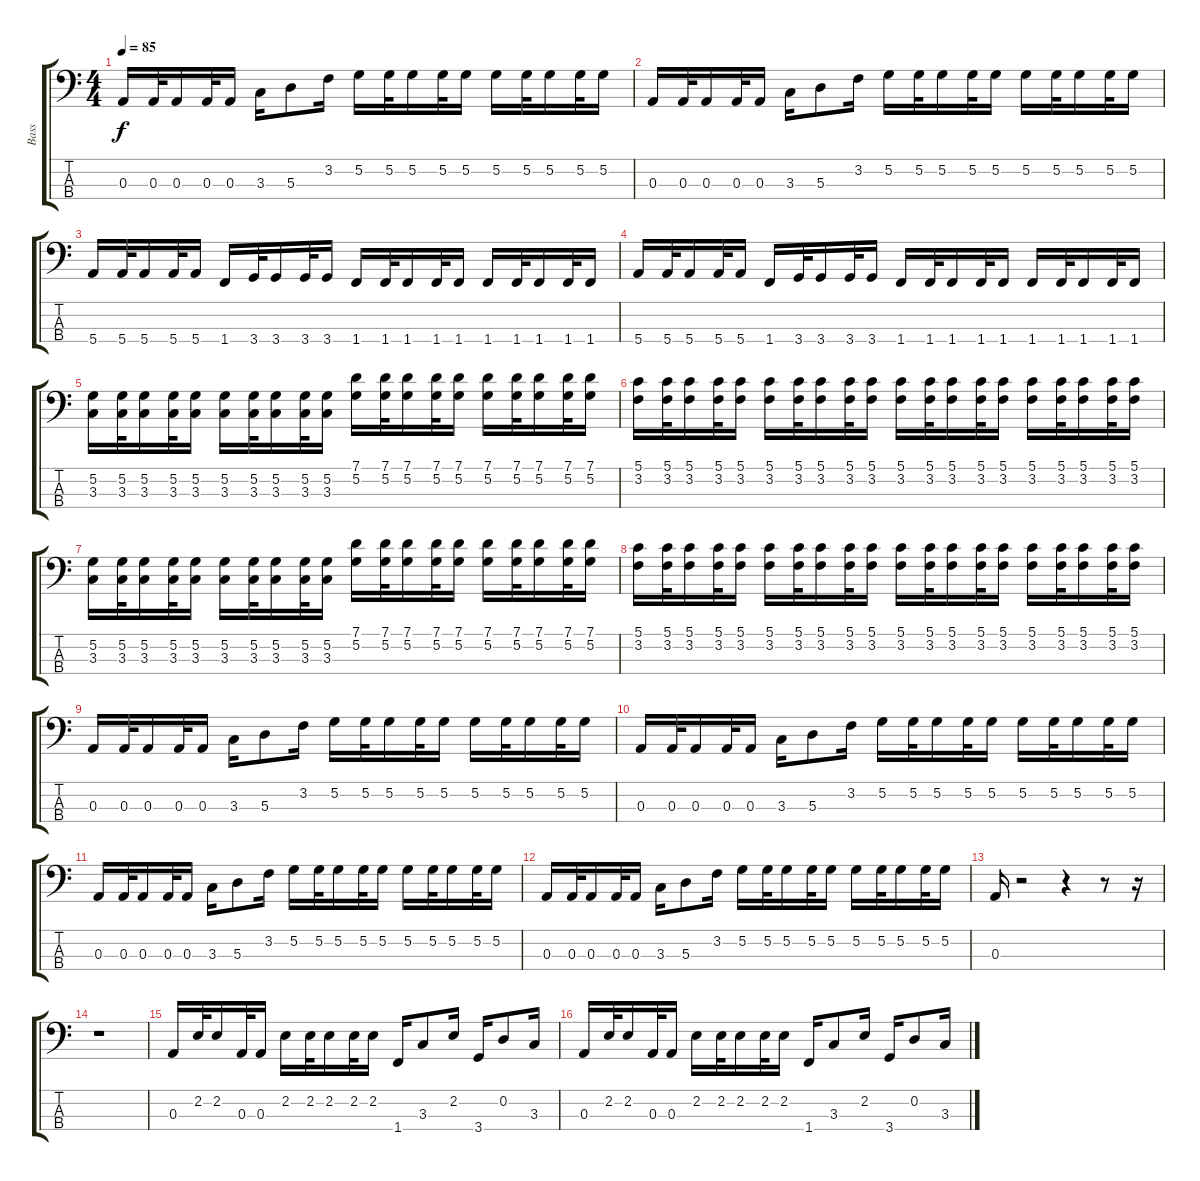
\track ("Bass" "Bass") {instrument electricbasspick}
\staff {score tabs}
\tuning (G2 D2 A1 E1) {hide}
\ts (4 4)
\tempo 85
\clef f4
\ks c
0.3.16{dy f} 0.3.32 0.3.16 0.3.32 0.3.16 3.3.16 5.3.8 3.2.16 5.2.16 5.2.32 5.2.16 5.2.32 5.2.16 5.2.16 5.2.32 5.2.16 5.2.32 5.2.16 |
0.3.16 0.3.32 0.3.16 0.3.32 0.3.16 3.3.16 5.3.8 3.2.16 5.2.16 5.2.32 5.2.16 5.2.32 5.2.16 5.2.16 5.2.32 5.2.16 5.2.32 5.2.16 |
5.4.16 5.4.32 5.4.16 5.4.32 5.4.16 1.4.16 3.4.32 3.4.16 3.4.32 3.4.16 1.4.16 1.4.32 1.4.16 1.4.32 1.4.16 1.4.16 1.4.32 1.4.16 1.4.32 1.4.16 |
5.4.16 5.4.32 5.4.16 5.4.32 5.4.16 1.4.16 3.4.32 3.4.16 3.4.32 3.4.16 1.4.16 1.4.32 1.4.16 1.4.32 1.4.16 1.4.16 1.4.32 1.4.16 1.4.32 1.4.16 |
(5.2 3.3).16 (5.2 3.3).32 (5.2 3.3).16 (5.2 3.3).32 (5.2 3.3).16 (5.2 3.3).16 (5.2 3.3).32 (5.2 3.3).16 (5.2 3.3).32 (5.2 3.3).16 (7.1 5.2).16 (7.1 5.2).32 (7.1 5.2).16 (7.1 5.2).32 (7.1 5.2).16 (7.1 5.2).16 (7.1 5.2).32 (7.1 5.2).16 (7.1 5.2).32 (7.1 5.2).16 |
(5.1 3.2).16 (5.1 3.2).32 (5.1 3.2).16 (5.1 3.2).32 (5.1 3.2).16 (5.1 3.2).16 (5.1 3.2).32 (5.1 3.2).16 (5.1 3.2).32 (5.1 3.2).16 (5.1 3.2).16 (5.1 3.2).32 (5.1 3.2).16 (5.1 3.2).32 (5.1 3.2).16 (5.1 3.2).16 (5.1 3.2).32 (5.1 3.2).16 (5.1 3.2).32 (5.1 3.2).16 |
(5.2 3.3).16 (5.2 3.3).32 (5.2 3.3).16 (5.2 3.3).32 (5.2 3.3).16 (5.2 3.3).16 (5.2 3.3).32 (5.2 3.3).16 (5.2 3.3).32 (5.2 3.3).16 (7.1 5.2).16 (7.1 5.2).32 (7.1 5.2).16 (7.1 5.2).32 (7.1 5.2).16 (7.1 5.2).16 (7.1 5.2).32 (7.1 5.2).16 (7.1 5.2).32 (7.1 5.2).16 |
(5.1 3.2).16 (5.1 3.2).32 (5.1 3.2).16 (5.1 3.2).32 (5.1 3.2).16 (5.1 3.2).16 (5.1 3.2).32 (5.1 3.2).16 (5.1 3.2).32 (5.1 3.2).16 (5.1 3.2).16 (5.1 3.2).32 (5.1 3.2).16 (5.1 3.2).32 (5.1 3.2).16 (5.1 3.2).16 (5.1 3.2).32 (5.1 3.2).16 (5.1 3.2).32 (5.1 3.2).16 |
0.3.16 0.3.32 0.3.16 0.3.32 0.3.16 3.3.16 5.3.8 3.2.16 5.2.16 5.2.32 5.2.16 5.2.32 5.2.16 5.2.16 5.2.32 5.2.16 5.2.32 5.2.16 |
0.3.16 0.3.32 0.3.16 0.3.32 0.3.16 3.3.16 5.3.8 3.2.16 5.2.16 5.2.32 5.2.16 5.2.32 5.2.16 5.2.16 5.2.32 5.2.16 5.2.32 5.2.16 |
0.3.16 0.3.32 0.3.16 0.3.32 0.3.16 3.3.16 5.3.8 3.2.16 5.2.16 5.2.32 5.2.16 5.2.32 5.2.16 5.2.16 5.2.32 5.2.16 5.2.32 5.2.16 |
0.3.16 0.3.32 0.3.16 0.3.32 0.3.16 3.3.16 5.3.8 3.2.16 5.2.16 5.2.32 5.2.16 5.2.32 5.2.16 5.2.16 5.2.32 5.2.16 5.2.32 5.2.16 |
0.3.16 r.2 r.4 r.8 r.16 |
r.1 |
0.3.16 2.2.32 2.2.16 0.3.32 0.3.16 2.2.16 2.2.32 2.2.16 2.2.32 2.2.16 1.4.16 3.3.8 2.2.16 3.4.16 0.2.8 3.3.16 |
0.3.16 2.2.32 2.2.16 0.3.32 0.3.16 2.2.16 2.2.32 2.2.16 2.2.32 2.2.16 1.4.16 3.3.8 2.2.16 3.4.16 0.2.8 3.3.16
